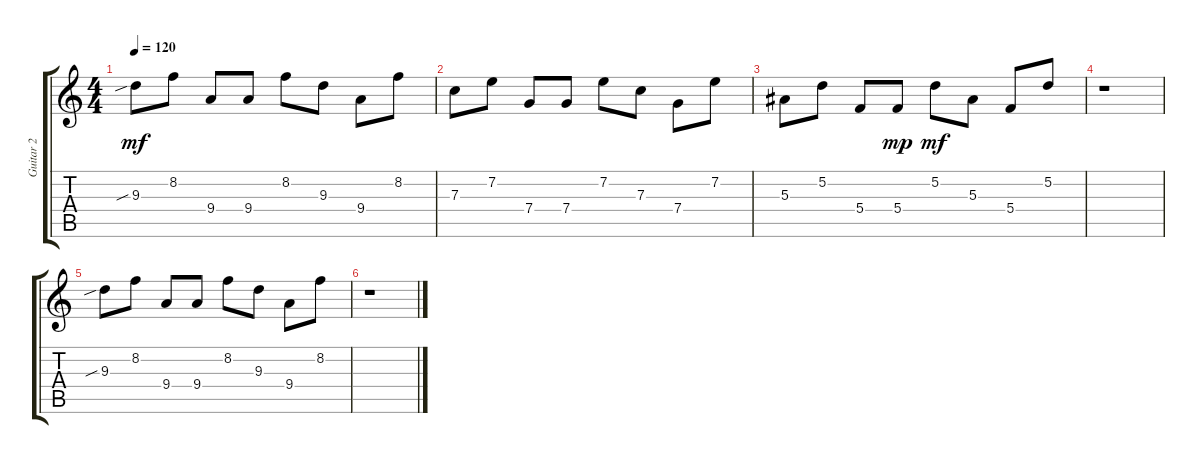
\track ("Guitar 2" "Guitar 2") {instrument electricguitarclean}
\staff {score tabs}
\tuning (D4 A3 F3 C3 G2 D2) {hide}
\ts (4 4)
\tempo 120
\clef g2
\ks c
9.3{sib}.8{dy mf} 8.2.8 9.4.8 9.4.8 8.2.8 9.3.8 9.4.8 8.2.8 |
7.3.8 7.2.8 7.4.8 7.4.8 7.2.8 7.3.8 7.4.8 7.2.8 |
5.3.8 5.2.8 5.4.8 5.4.8{dy mp} 5.2.8{dy mf} 5.3.8 5.4.8 5.2.8 |
r.1 |
9.3{sib}.8 8.2.8 9.4.8 9.4.8 8.2.8 9.3.8 9.4.8 8.2.8 |
r.1
